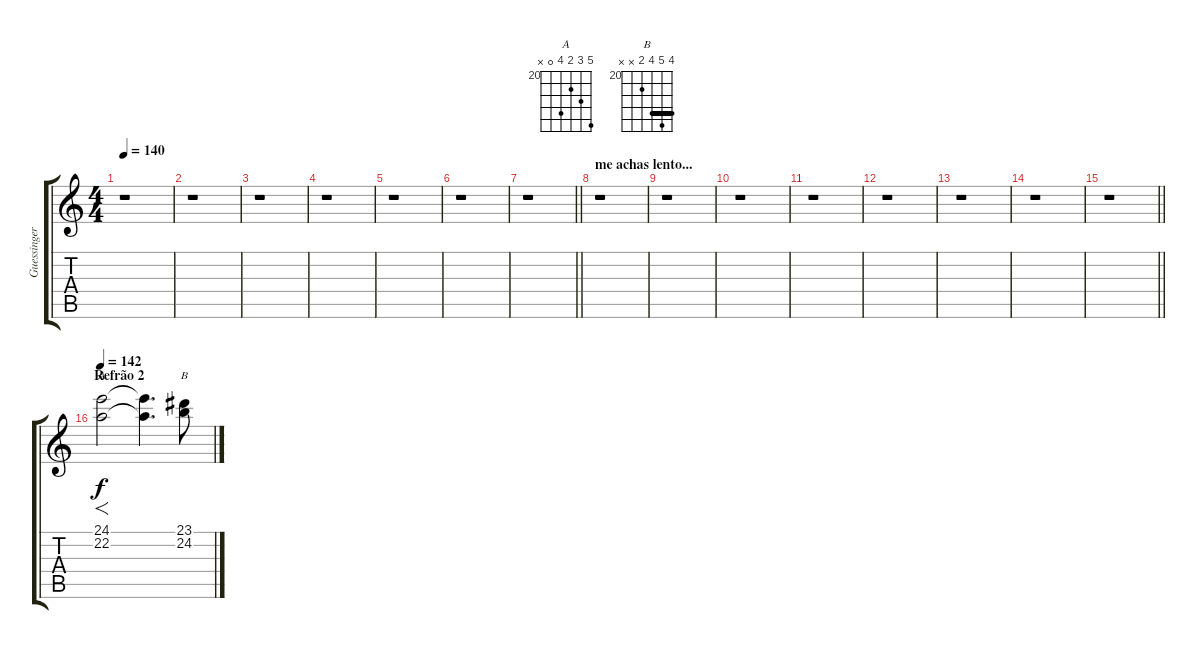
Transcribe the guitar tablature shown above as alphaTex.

\track ("Guessinger" "Guessinger") {instrument pad2warm}
\staff {score tabs}
\tuning (E4 B3 G3 D3 A2 E2) {hide}
\chord ("A" 24 22 21 23 0 x) {firstfret 20}
\chord ("B" 23 24 23 21 x x) {firstfret 20 barre 23}
\ts (4 4)
\tempo 140
\clef g2
\ks c
r.1{dy f} |
r.1 |
r.1 |
r.1 |
r.1 |
r.1 |
\barLineRight lightlight
r.1 |
\section ("" "me achas lento...")
r.1 |
r.1 |
r.1 |
r.1 |
r.1 |
r.1 |
r.1 |
\barLineRight lightlight
r.1 |
\section ("" "Refrão 2")
\tempo 142
(24.1 22.2).2{f ch "A"} (24.1{t} 22.2{t}).4{d} (23.1 24.2).8{ch "B"}
